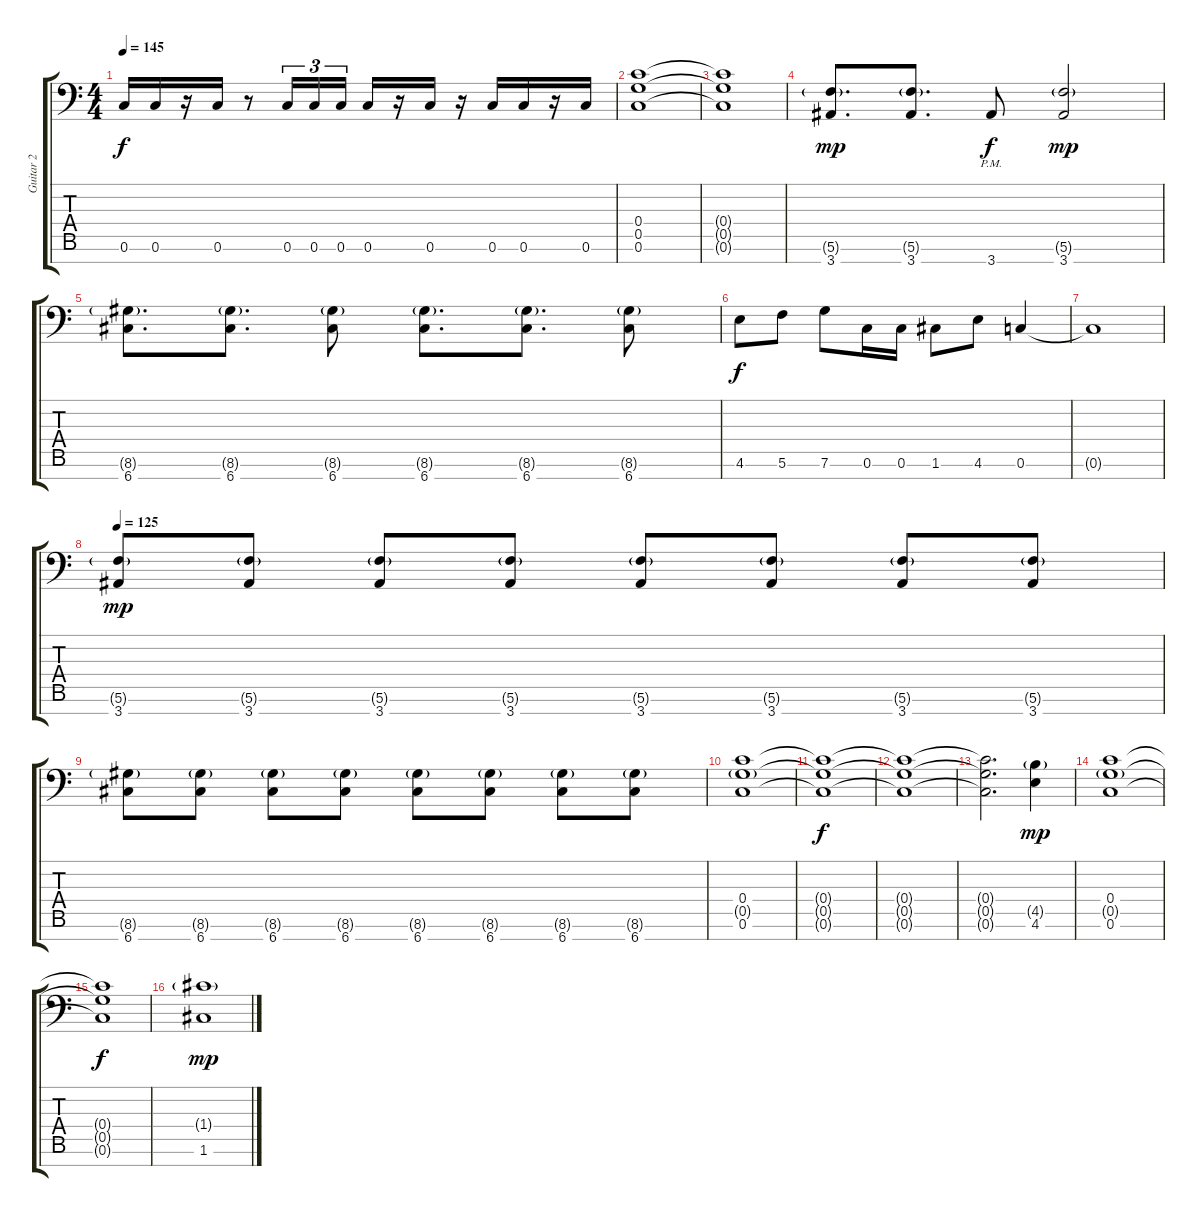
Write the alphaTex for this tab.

\track ("Guitar 2" "Guitar 2") {instrument distortionguitar}
\staff {score tabs}
\tuning (D4 A3 F3 C3 G2 C2 G1) {hide}
\ts (4 4)
\tempo 145
\clef f4
\ks c
0.6.16{dy f} 0.6.16 r.16 0.6.16 r.8 0.6.16{tu (3 2)} 0.6.16{tu (3 2)} 0.6.16{tu (3 2)} 0.6.16 r.16 0.6.16 r.16 0.6.16 0.6.16 r.16 0.6.16 |
(0.4 0.5 0.6).1 |
(0.4{t} 0.5{t} 0.6{t}).1 |
(5.6{g} 3.7).8{d dy mp} (5.6{g} 3.7).8{d} 3.7{pm}.8{dy f} (5.6{g} 3.7).2{dy mp} |
(8.6{g} 6.7).8{d} (8.6{g} 6.7).8{d} (8.6{g} 6.7).8 (8.6{g} 6.7).8{d} (8.6{g} 6.7).8{d} (8.6{g} 6.7).8 |
4.6.8{dy f} 5.6.8 7.6.8 0.6.16 0.6.16 1.6.8 4.6.8 0.6.4 |
0.6{t}.1 |
\tempo 125
(5.6{g} 3.7).8{dy mp} (5.6{g} 3.7).8 (5.6{g} 3.7).8 (5.6{g} 3.7).8 (5.6{g} 3.7).8 (5.6{g} 3.7).8 (5.6{g} 3.7).8 (5.6{g} 3.7).8 |
(8.6{g} 6.7).8 (8.6{g} 6.7).8 (8.6{g} 6.7).8 (8.6{g} 6.7).8 (8.6{g} 6.7).8 (8.6{g} 6.7).8 (8.6{g} 6.7).8 (8.6{g} 6.7).8 |
(0.4 0.5{g} 0.6).1 |
(0.4{t} 0.5{t} 0.6{t}).1{dy f} |
(0.4{t} 0.5{t} 0.6{t}).1 |
(0.4{t} 0.5{t} 0.6{t}).2{d} (4.5{g} 4.6).4{dy mp} |
(0.4 0.5{g} 0.6).1 |
(0.4{t} 0.5{t} 0.6{t}).1{dy f} |
(1.4{g} 1.6).1{dy mp}
